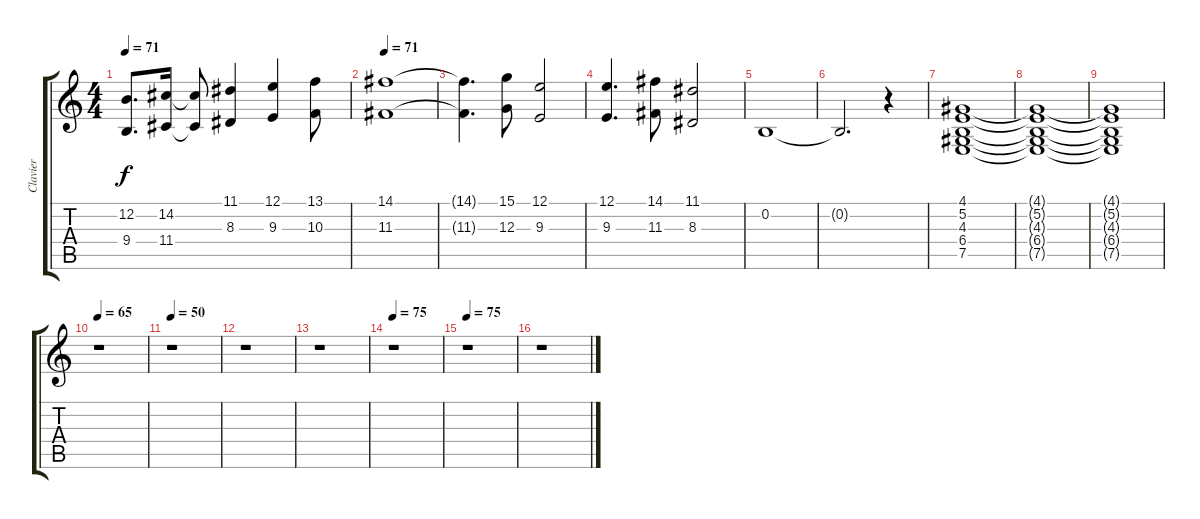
\track ("Clavier" "Clavier") {instrument sopranosax}
\staff {score tabs}
\tuning (E4 B3 G3 D3 A2 E2) {hide}
\ts (4 4)
\tempo 71
\clef g2
\ks c
(12.2 9.4).8{d dy f} (14.2 11.4).16 (14.2{t} 11.4{t}).8 (11.1 8.3).4 (12.1 9.3).4 (13.1 10.3).8 |
\tempo 68
\tempo 71
(14.1 11.3).1{volume 13} |
(14.1{t} 11.3{t}).4{d} (15.1 12.3).8 (12.1 9.3).2 |
(12.1 9.3).4{d} (14.1 11.3).8 (11.1 8.3).2 |
0.2.1 |
0.2{t}.2{d} r.4 |
(4.1 5.2 4.3 6.4 7.5).1 |
(4.1{t} 5.2{t} 4.3{t} 6.4{t} 7.5{t}).1{volume 0} |
(4.1{t} 5.2{t} 4.3{t} 6.4{t} 7.5{t}).1 |
\tempo 65
r.1 |
\tempo 50
r.1 |
r.1 |
r.1 |
\tempo 75
r.1 |
\tempo 75
r.1 |
r.1
